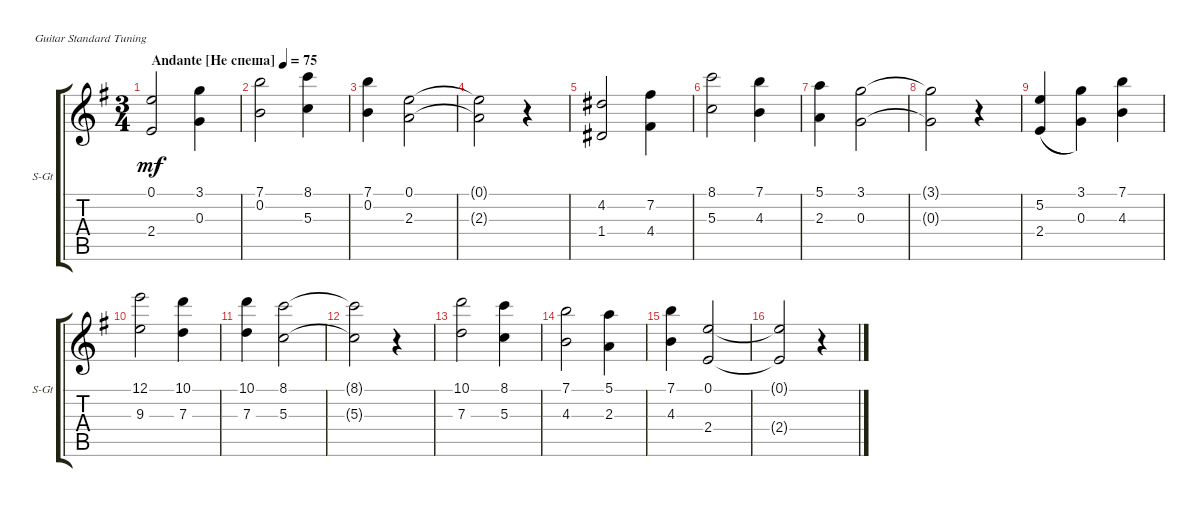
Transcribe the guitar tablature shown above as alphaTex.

\defaultSystemsLayout 4
\bracketExtendMode groupsimilarinstruments
\useSystemSignSeparator
\singleTrackTrackNamePolicy allsystems
\multiTrackTrackNamePolicy allsystems
\firstSystemTrackNameOrientation horizontal
\otherSystemsTrackNameOrientation horizontal
\track ("Steel Guitar" "S-Gt") {instrument acousticguitarsteel}
\staff {score tabs}
\tuning (E4 B3 G3 D3 A2 E2)
\ts (3 4)
\tempo (75 "Andante [Не спеша]")
\clef g2
\ks eminor
(2.4 0.1).2{dy mf instrument acousticguitarsteel} (0.3 3.1).4 |
(0.2 7.1).2 (8.1 5.3).4 |
(0.2 7.1).4 (2.3 0.1).2 |
(2.3{t} 0.1{t}).2 r.4 |
(1.4 4.2).2 (4.4 7.2).4 |
(5.3 8.1).2 (4.3 7.1).4 |
(2.3 5.1).4 (0.3 3.1).2 |
(0.3{t} 3.1{t}).2 r.4 |
(2.4 5.2).4{legatoorigin} (0.3 3.1).4 (4.3 7.1).4 |
(9.3 12.1).2 (7.3 10.1).4 |
(7.3 10.1).4 (5.3 8.1).2 |
(5.3{t} 8.1{t}).2 r.4 |
(7.3 10.1).2 (5.3 8.1).4 |
(4.3 7.1).2 (2.3 5.1).4 |
(4.3 7.1).4 (2.4 0.1).2 |
(2.4{t} 0.1{t}).2 r.4
